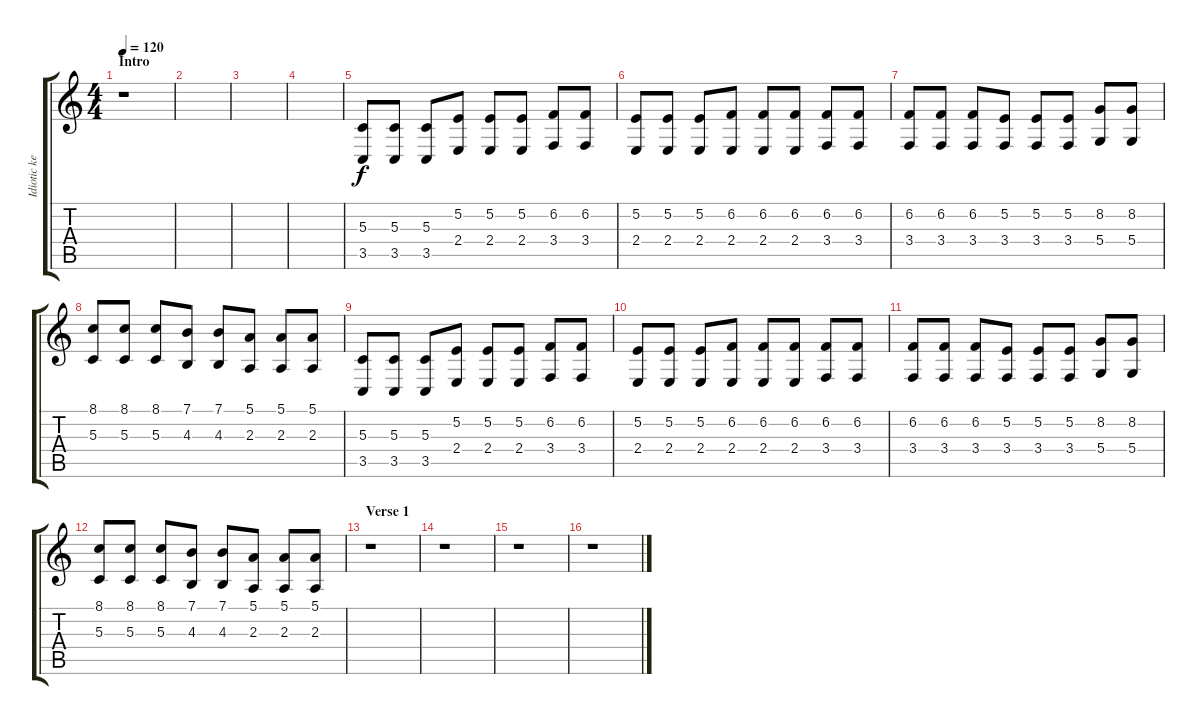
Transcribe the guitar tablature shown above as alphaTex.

\track ("Idiotic keyboard lead" "Idiotic ke") {instrument lead4chiff}
\staff {score tabs}
\tuning (E4 B3 G3 D3 A2 E2) {hide}
\ts (4 4)
\section ("" "Intro")
\tempo 120
\clef g2
\ks c
r.1{dy f instrument lead4chiff} |
|
|
|
(5.3 3.5).8 (5.3 3.5).8 (5.3 3.5).8 (5.2 2.4).8 (5.2 2.4).8 (5.2 2.4).8 (6.2 3.4).8 (6.2 3.4).8 |
(5.2 2.4).8 (5.2 2.4).8 (5.2 2.4).8 (6.2 2.4).8 (6.2 2.4).8 (6.2 2.4).8 (6.2 3.4).8 (6.2 3.4).8 |
(6.2 3.4).8 (6.2 3.4).8 (6.2 3.4).8 (5.2 3.4).8 (5.2 3.4).8 (5.2 3.4).8 (8.2 5.4).8 (8.2 5.4).8 |
(8.1 5.3).8 (8.1 5.3).8 (8.1 5.3).8 (7.1 4.3).8 (7.1 4.3).8 (5.1 2.3).8 (5.1 2.3).8 (5.1 2.3).8 |
(5.3 3.5).8 (5.3 3.5).8 (5.3 3.5).8 (5.2 2.4).8 (5.2 2.4).8 (5.2 2.4).8 (6.2 3.4).8 (6.2 3.4).8 |
(5.2 2.4).8 (5.2 2.4).8 (5.2 2.4).8 (6.2 2.4).8 (6.2 2.4).8 (6.2 2.4).8 (6.2 3.4).8 (6.2 3.4).8 |
(6.2 3.4).8 (6.2 3.4).8 (6.2 3.4).8 (5.2 3.4).8 (5.2 3.4).8 (5.2 3.4).8 (8.2 5.4).8 (8.2 5.4).8 |
(8.1 5.3).8 (8.1 5.3).8 (8.1 5.3).8 (7.1 4.3).8 (7.1 4.3).8 (5.1 2.3).8 (5.1 2.3).8 (5.1 2.3).8 |
\section ("" "Verse 1")
r.1 |
r.1 |
r.1 |
r.1
